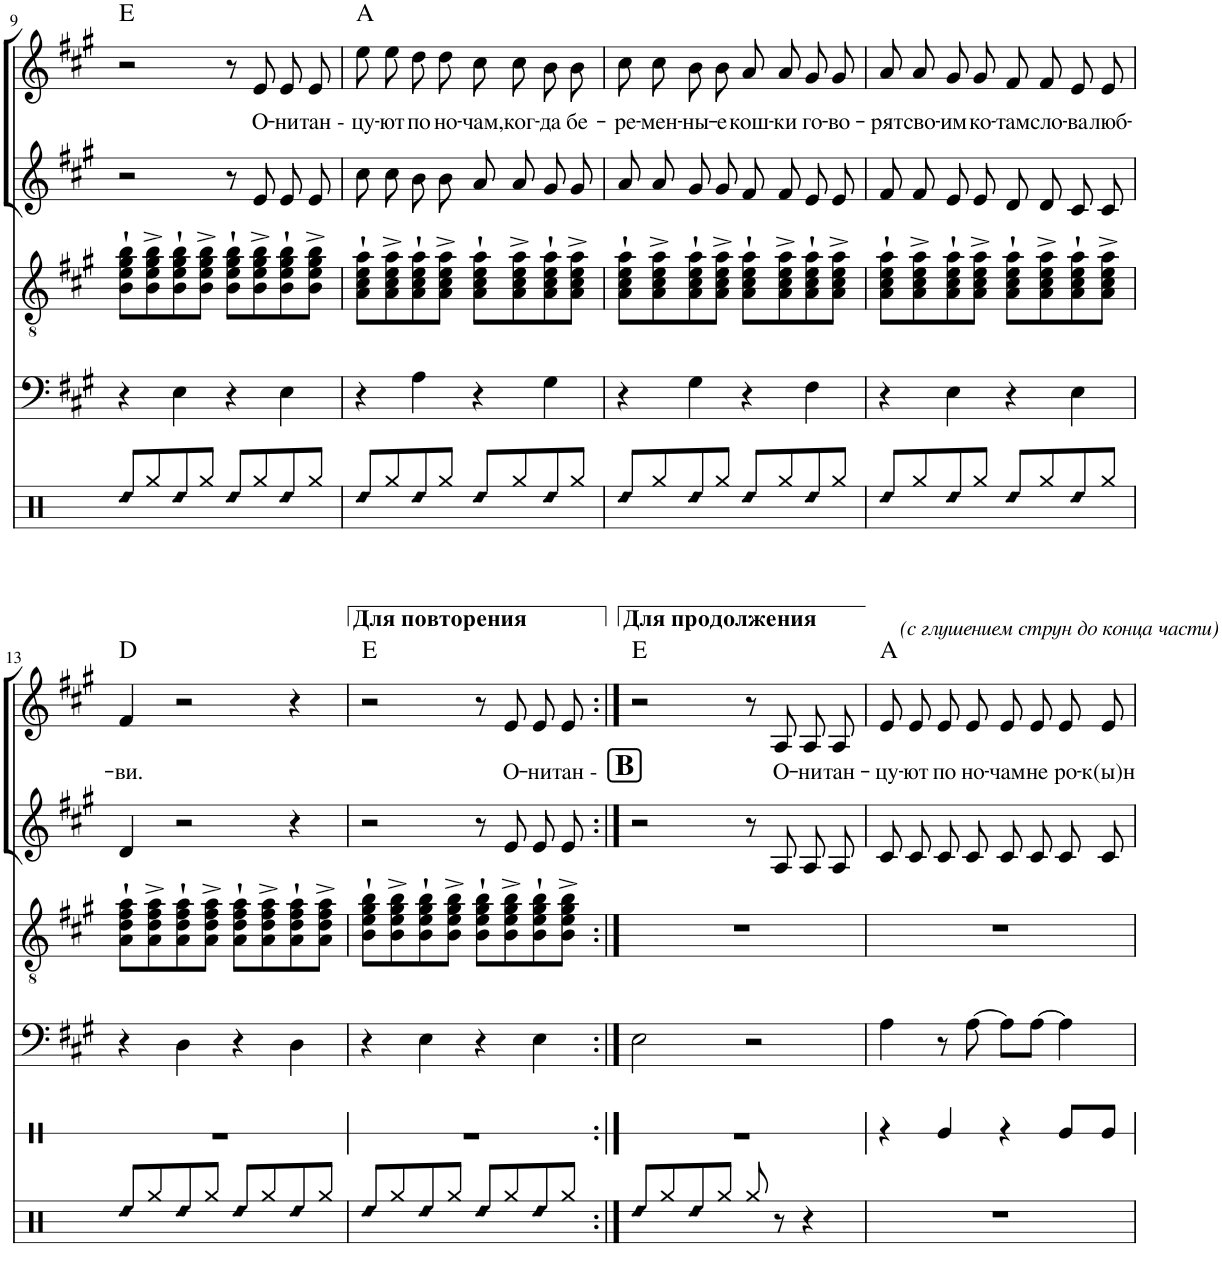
**kern	**kern	**kern	**kern	**text	**harte
*part4	*part3	*part2	*part1	*part1	*part1
*staff4	*staff3	*staff2	*staff1	*staff1	*
*I"Бас	*I"Гитара	*I"Голос	*I"Голос	*	*
!!LO:PB:g=z
*clefF4	*clefGv2	*clefG2	*clefG2	*	*
*Trd7c12	*	*Trd5c9	*Trd1c2	*	*
*k[f#c#g#]	*k[f#c#g#]	*k[f#c#g#]	*k[f#c#g#]	*	*
*M4/4	*M4/4	*M4/4	*M4/4	*	*
=9	=9	=9	=9	=9	=9
4r	8B\` 8e\` 8g#\` 8b\`L	2r	2r	.	E:maj
.	8B\^ 8e\^ 8g#\^ 8b\^	.	.	.	.
4E\	8B\` 8e\` 8g#\` 8b\`	.	.	.	.
.	8B\^ 8e\^ 8g#\^ 8b\^J	.	.	.	.
4r	8B\` 8e\` 8g#\` 8b\`L	8r	8r	.	.
!	!	!	!	!LO:LY:b	!
.	8B\^ 8e\^ 8g#\^ 8b\^	8e/	8e/	О-	.
!	!	!	!	!LO:LY:b	!
4E\	8B\` 8e\` 8g#\` 8b\`	8e/L	8e/L	-ни	.
!	!	!	!	!LO:LY:b	!
.	8B\^ 8e\^ 8g#\^ 8b\^J	8e/J	8e/J	тан -	.
=10	=10	=10	=10	=10	=10
!	!	!	!	!LO:LY:b	!
4r	8A\` 8c#\` 8e\` 8a\`L	8cc#\L	8ee\L	-цу-	A:maj
!	!	!	!	!LO:LY:b	!
.	8A\^ 8c#\^ 8e\^ 8a\^	8cc#\J	8ee\J	-ют	.
!	!	!	!	!LO:LY:b	!
4A\	8A\` 8c#\` 8e\` 8a\`	8b\L	8dd\L	по	.
!	!	!	!	!LO:LY:b	!
.	8A\^ 8c#\^ 8e\^ 8a\^J	8b\J	8dd\J	но-	.
!	!	!	!	!LO:LY:b	!
4r	8A\` 8c#\` 8e\` 8a\`L	8a/L	8cc#\L	-чам,	.
!	!	!	!	!LO:LY:b	!
.	8A\^ 8c#\^ 8e\^ 8a\^	8a/J	8cc#\J	ког-	.
!	!	!	!	!LO:LY:b	!
4G#\	8A\` 8c#\` 8e\` 8a\`	8g#/L	8b\L	-да	.
!	!	!	!	!LO:LY:b	!
.	8A\^ 8c#\^ 8e\^ 8a\^J	8g#/J	8b\J	бе-	.
=11	=11	=11	=11	=11	=11
!	!	!	!	!LO:LY:b	!
4r	8A\` 8c#\` 8e\` 8a\`L	8a/L	8cc#\L	-ре-	.
!	!	!	!	!LO:LY:b	!
.	8A\^ 8c#\^ 8e\^ 8a\^	8a/J	8cc#\J	-мен-	.
!	!	!	!	!LO:LY:b	!
4G#\	8A\` 8c#\` 8e\` 8a\`	8g#/L	8b\L	-ны-	.
!	!	!	!	!LO:LY:b	!
.	8A\^ 8c#\^ 8e\^ 8a\^J	8g#/J	8b\J	-е	.
!	!	!	!	!LO:LY:b	!
4r	8A\` 8c#\` 8e\` 8a\`L	8f#/L	8a/L	кош-	.
!	!	!	!	!LO:LY:b	!
.	8A\^ 8c#\^ 8e\^ 8a\^	8f#/J	8a/J	-ки	.
!	!	!	!	!LO:LY:b	!
4F#\	8A\` 8c#\` 8e\` 8a\`	8e/L	8g#/L	го-	.
!	!	!	!	!LO:LY:b	!
.	8A\^ 8c#\^ 8e\^ 8a\^J	8e/J	8g#/J	-во-	.
=12	=12	=12	=12	=12	=12
!	!	!	!	!LO:LY:b	!
4r	8A\` 8c#\` 8e\` 8a\`L	8f#/L	8a/L	-рят	.
!	!	!	!	!LO:LY:b	!
.	8A\^ 8c#\^ 8e\^ 8a\^	8f#/J	8a/J	сво-	.
!	!	!	!	!LO:LY:b	!
4E\	8A\` 8c#\` 8e\` 8a\`	8e/L	8g#/L	-им	.
!	!	!	!	!LO:LY:b	!
.	8A\^ 8c#\^ 8e\^ 8a\^J	8e/J	8g#/J	ко-	.
!	!	!	!	!LO:LY:b	!
4r	8A\` 8c#\` 8e\` 8a\`L	8d/L	8f#/L	-там	.
!	!	!	!	!LO:LY:b	!
.	8A\^ 8c#\^ 8e\^ 8a\^	8d/J	8f#/J	сло-	.
!	!	!	!	!LO:LY:b	!
4E\	8A\` 8c#\` 8e\` 8a\`	8c#/L	8e/L	-ва	.
!	!	!	!	!LO:LY:b	!
.	8A\^ 8c#\^ 8e\^ 8a\^J	8c#/J	8e/J	люб-	.
!!LO:LB:g=z
=13	=13	=13	=13	=13	=13
!	!	!	!	!LO:LY:b	!
4r	8A\` 8d\` 8f#\` 8a\`L	4d/	4f#/	-ви.	D:maj
.	8A\^ 8d\^ 8f#\^ 8a\^	.	.	.	.
4D\	8A\` 8d\` 8f#\` 8a\`	2r	2r	.	.
.	8A\^ 8d\^ 8f#\^ 8a\^J	.	.	.	.
4r	8A\` 8d\` 8f#\` 8a\`L	.	.	.	.
.	8A\^ 8d\^ 8f#\^ 8a\^	.	.	.	.
4D\	8A\` 8d\` 8f#\` 8a\`	4r	4r	.	.
.	8A\^ 8d\^ 8f#\^ 8a\^J	.	.	.	.
=14	=14	=14	=14	=14	=14
4r	8B\` 8e\` 8g#\` 8b\`L	2r	2r	.	E:maj
.	8B\^ 8e\^ 8g#\^ 8b\^	.	.	.	.
4E\	8B\` 8e\` 8g#\` 8b\`	.	.	.	.
.	8B\^ 8e\^ 8g#\^ 8b\^J	.	.	.	.
4r	8B\` 8e\` 8g#\` 8b\`L	8r	8r	.	.
!	!	!	!	!LO:LY:b	!
.	8B\^ 8e\^ 8g#\^ 8b\^	8e/	8e/	О-	.
!	!	!	!	!LO:LY:b	!
4E\	8B\` 8e\` 8g#\` 8b\`	8e/L	8e/L	-ни	.
!	!	!	!	!LO:LY:b	!
.	8B\^ 8e\^ 8g#\^ 8b\^J	8e/J	8e/J	тан -	.
!!LO:REH:place=s1:b:B:cj:fs=14:t=B
=15:|!	=15:|!	=15:|!	=15:|!	=15:|!	=15:|!
2E\	1r	2r	2r	.	E:maj
2r	.	8r	8r	.	.
!	!	!	!	!LO:LY:b	!
.	.	8A/	8A/	О-	.
!	!	!	!	!LO:LY:b	!
.	.	8A/L	8A/L	-ни	.
!	!	!	!	!LO:LY:b	!
.	.	8A/J	8A/J	тан-	.
=16	=16	=16	=16	=16	=16
!	!	!	!LO:TX:a:i:t=(с глушением струн до конца части)	!	!
!	!	!	!	!LO:LY:b	!
4A\	1r	8c#/L	8e/L	-цу-	A:maj
!	!	!	!	!LO:LY:b	!
.	.	8c#/J	8e/J	-ют	.
!	!	!	!	!LO:LY:b	!
8r	.	8c#/L	8e/L	по	.
!	!	!	!	!LO:LY:b	!
[8A\	.	8c#/J	8e/J	но-	.
!	!	!	!	!LO:LY:b	!
8A\L]	.	8c#/L	8e/L	-чам	.
!	!	!	!	!LO:LY:b	!
[8A\J	.	8c#/J	8e/J	не	.
!	!	!	!	!LO:LY:b	!
4A\]	.	8c#/L	8e/L	ро-	.
!	!	!	!	!LO:LY:b	!
.	.	8c#/J	8e/J	-к(ы)н	.
=	=	=	=	=	=
*-	*-	*-	*-	*-	*-
